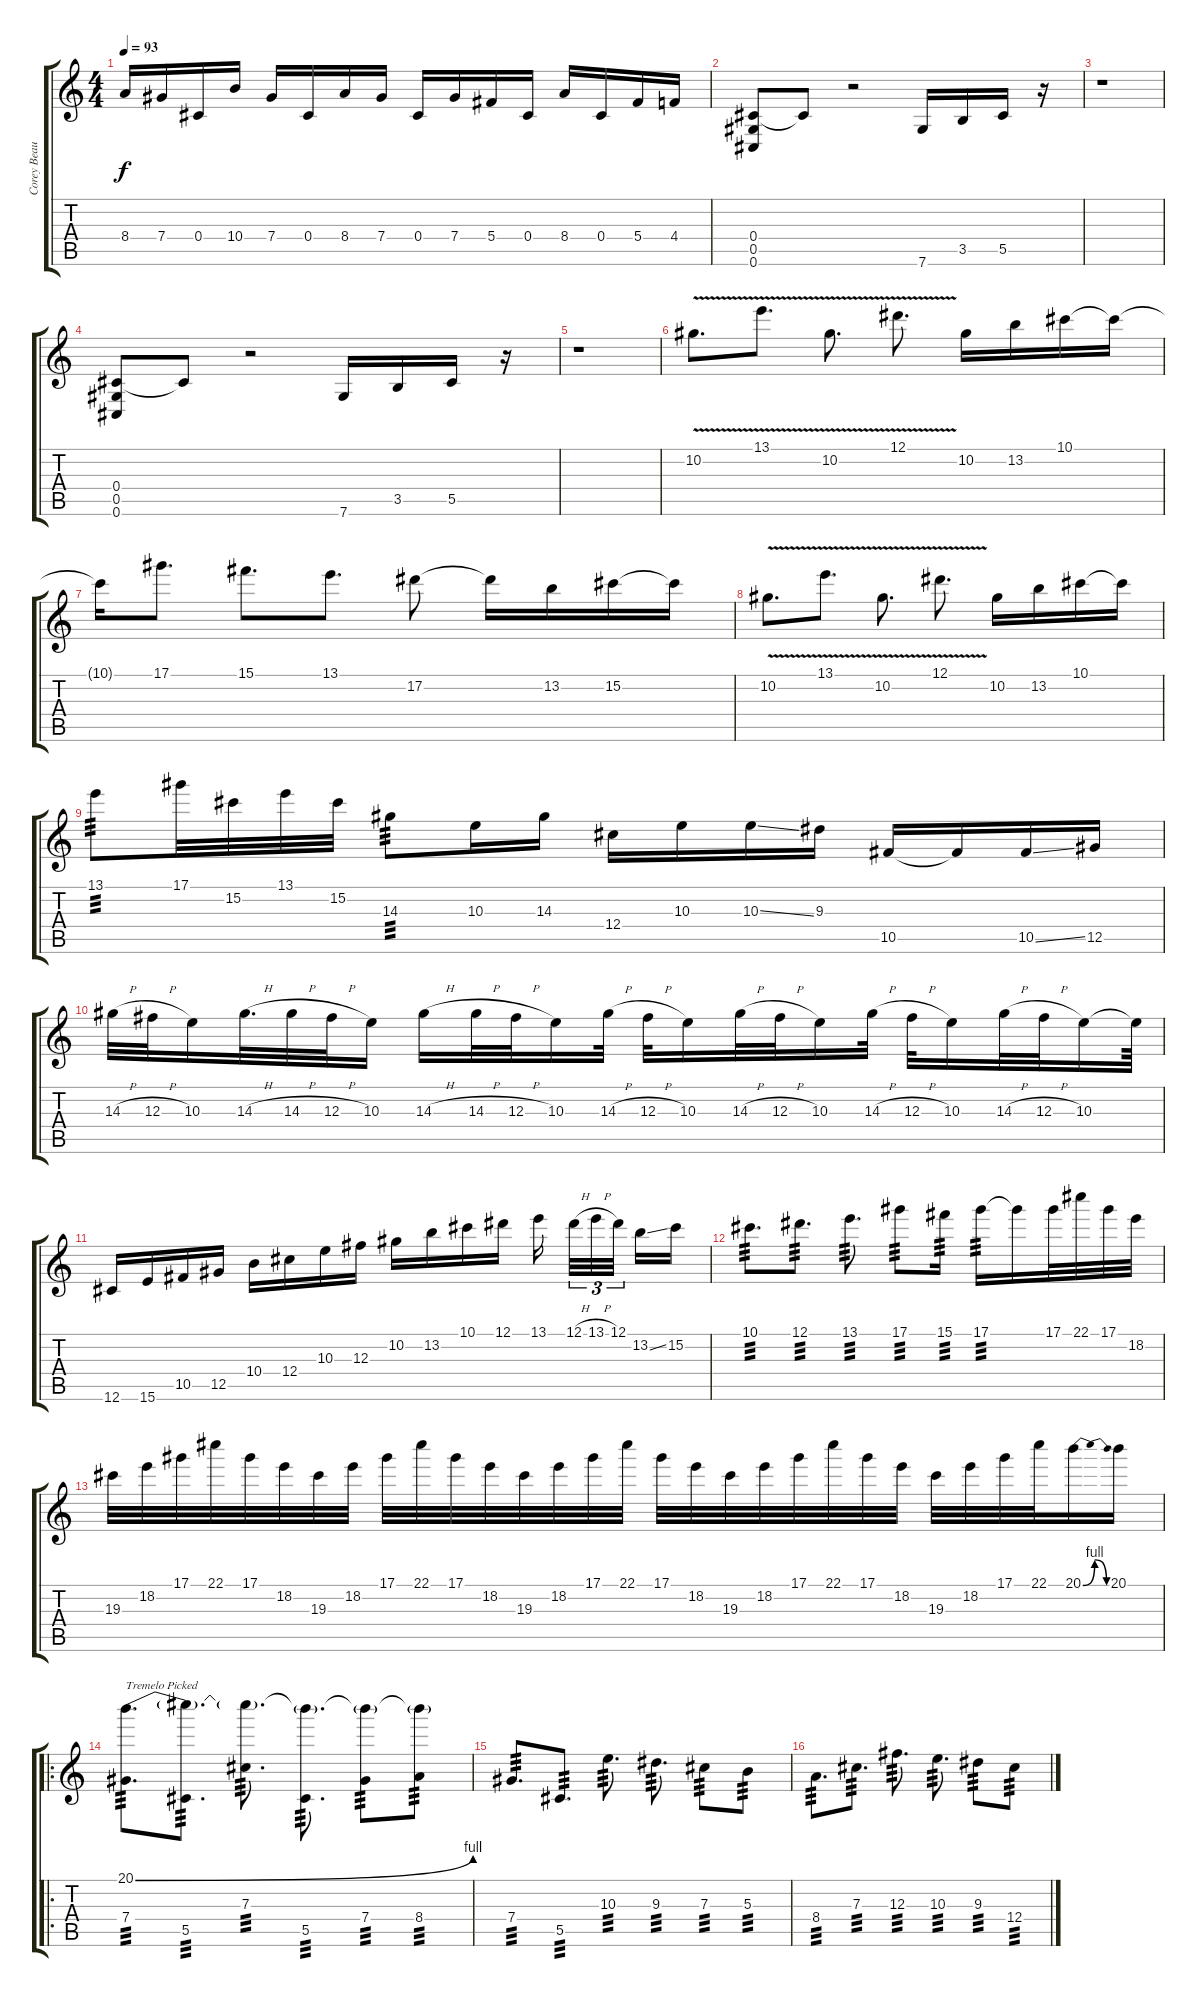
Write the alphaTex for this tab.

\track ("Corey Beaulieu " "Corey Beau") {instrument overdrivenguitar}
\staff {score tabs}
\tuning (Eb4 Bb3 Gb3 Db3 Ab2 Db2) {hide}
\ts (4 4)
\tempo 93
\clef g2
\ks c
8.4.16{dy f} 7.4.16 0.4.16 10.4.16 7.4.16 0.4.16 8.4.16 7.4.16 0.4.16 7.4.16 5.4.16 0.4.16 8.4.16 0.4.16 5.4.16 4.4.16 |
(0.4 0.5 0.6).8 0.4{t}.8 r.2 7.6.16 3.5.16 5.5.16 r.16 |
r.1 |
(0.4 0.5 0.6).8 0.4{t}.8 r.2 7.6.16 3.5.16 5.5.16 r.16 |
r.1 |
10.2{v}.8{d} 13.1{v}.8{d} 10.2{v}.8{d} 12.1{v}.8{d} 10.2.16 13.2.16 10.1.16 10.1{t}.16 |
10.1{t}.16 17.1.8{d} 15.1.8{d} 13.1.8{d} 17.2.8 17.2{t}.16 13.2.16 15.2.16 15.2{t}.16 |
10.2{v}.8{d} 13.1{v}.8{d} 10.2{v}.8{d} 12.1{v}.8{d} 10.2.16 13.2.16 10.1.16 10.1{t}.16 |
13.1.8{tp 3} 17.1.32 15.2.32 13.1.32 15.2.32 14.3.8{tp 3} 10.3.16 14.3.16 12.4.16 10.3.16 10.3{ss}.16 9.3.16 10.5.16 10.5{t}.16 10.5{ss}.16 12.5.16 |
14.3{h}.32 12.3{h}.32 10.3.16 14.3{h}.32{d} 14.3{h}.32 12.3{h}.32 10.3.16 14.3{h}.16 14.3{h}.32 12.3{h}.32 10.3.16 14.3{h}.32 12.3{h}.32 10.3.16 14.3{h}.32 12.3{h}.32 10.3.16 14.3{h}.32 12.3{h}.32 10.3.16 14.3{h}.32 12.3{h}.32 10.3.16 10.3{t}.64 |
12.6.16 15.6.16 10.5.16 12.5.16 10.4.16 12.4.16 10.3.16 12.3.16 10.2.16 13.2.16 10.1.16 12.1.16 13.1.16{beam splitsecondary} 12.1{h}.32{tu (3 2)} 13.1{h}.32{tu (3 2)} 12.1.32{tu (3 2) beam splitsecondary} 13.2{ss}.16 15.2.16 |
10.1.8{d tp 3} 12.1.8{d tp 3} 13.1.8{d tp 3} 17.1.8{tp 3} 15.1.16{tp 3} 17.1.16{tp 3} 17.1{t}.16 17.1.32 22.1.32 17.1.32 18.2.32 |
19.3.32 18.2.32 17.1.32 22.1.32 17.1.32 18.2.32 19.3.32 18.2.32 17.1.32 22.1.32 17.1.32 18.2.32 19.3.32 18.2.32 17.1.32 22.1.32 17.1.32 18.2.32 19.3.32 18.2.32 17.1.32 22.1.32 17.1.32 18.2.32 19.3.32 18.2.32 17.1.32 22.1.32 20.1{be (bendrelease 0 0 15 4 45 4 60 0)}.16 20.1.16 |
\ro
(20.1{be (bend 0 0 60 4)} 7.4).8{d txt "Tremelo Picked" tp 3} (20.1{t} 5.5).8{d tp 3} (20.1{t} 7.3).8{d tp 3} (20.1{t} 5.5).8{d tp 3} (20.1{t} 7.4).8{tp 3} (20.1{t} 8.4).8{tp 3} |
7.4.8{d tp 3} 5.5.8{d tp 3} 10.3.8{d tp 3} 9.3.8{d tp 3} 7.3.8{tp 3} 5.3.8{tp 3} |
8.4.8{d tp 3} 7.3.8{d tp 3} 12.3.8{d tp 3} 10.3.8{d tp 3} 9.3.8{tp 3} 12.4.8{tp 3}
